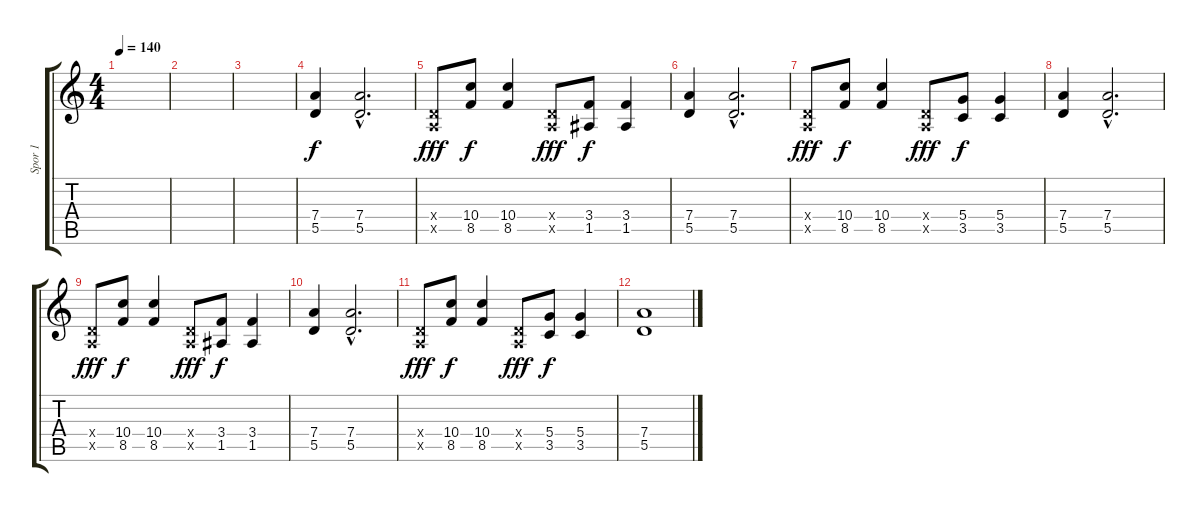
\track ("Spor 1" "Spor 1") {instrument distortionguitar}
\staff {score tabs}
\tuning (E4 B3 G3 D3 A2 E2) {hide}
\ts (4 4)
\tempo 140
\clef g2
\ks c
|
|
|
(7.4 5.5).4 (7.4{hac} 5.5{hac}).2{d} |
(0.4{x} 0.5{x}).8{dy fff} (10.4 8.5).8{dy f} (10.4 8.5).4 (0.4{x} 0.5{x}).8{dy fff} (3.4 1.5).8{dy f} (3.4 1.5).4 |
(7.4 5.5).4 (7.4{hac} 5.5{hac}).2{d} |
(0.4{x} 0.5{x}).8{dy fff} (10.4 8.5).8{dy f} (10.4 8.5).4 (0.4{x} 0.5{x}).8{dy fff} (5.4 3.5).8{dy f} (5.4 3.5).4 |
(7.4 5.5).4 (7.4{hac} 5.5{hac}).2{d} |
(0.4{x} 0.5{x}).8{dy fff} (10.4 8.5).8{dy f} (10.4 8.5).4 (0.4{x} 0.5{x}).8{dy fff} (3.4 1.5).8{dy f} (3.4 1.5).4 |
(7.4 5.5).4 (7.4{hac} 5.5{hac}).2{d} |
(0.4{x} 0.5{x}).8{dy fff} (10.4 8.5).8{dy f} (10.4 8.5).4 (0.4{x} 0.5{x}).8{dy fff} (5.4 3.5).8{dy f} (5.4 3.5).4 |
(7.4 5.5).1
